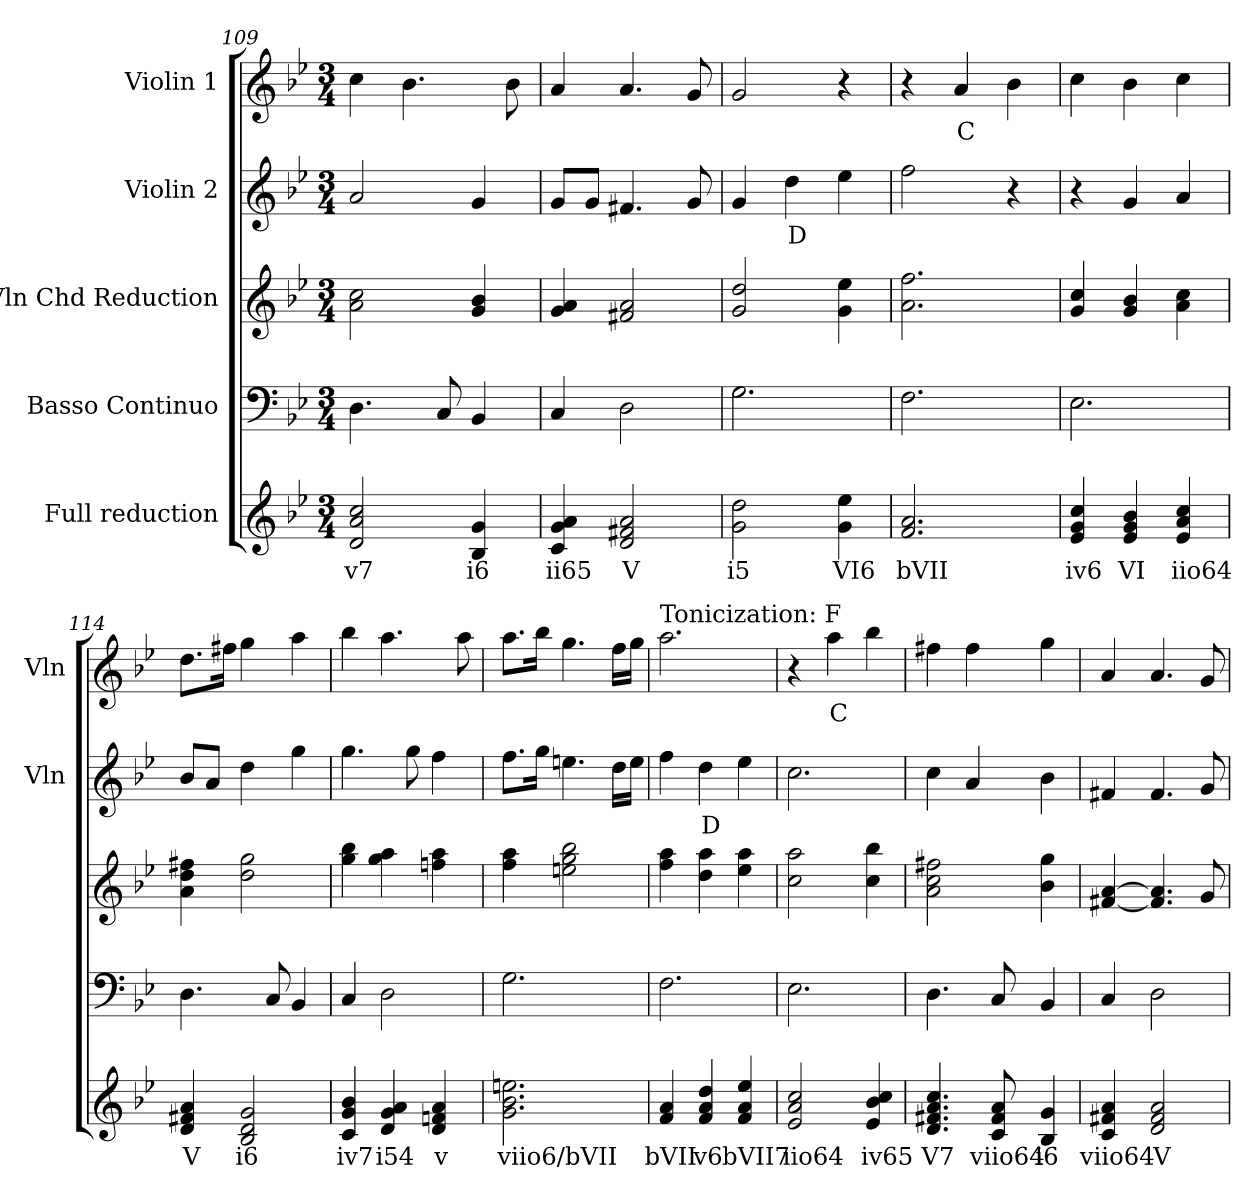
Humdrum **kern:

**kern	**text	**kern	**kern	**kern	**text	**kern	**text
*part5	*part5	*part4	*part3	*part2	*part2	*part1	*part1
*staff5	*staff5	*staff4	*staff3	*staff2	*staff2	*staff1	*staff1
*I"Full reduction	*	*I"Basso Continuo	*I"Vln Chd Reduction	*I"Violin 2	*	*I"Violin 1	*
*	*	*	*	*I'Vln	*	*I'Vln	*
*clefG2	*	*clefF4	*clefG2	*clefG2	*	*clefG2	*
*k[b-e-]	*	*k[b-e-]	*k[b-e-]	*k[b-e-]	*	*k[b-e-]	*
*M3/4	*	*M3/4	*M3/4	*M3/4	*	*M3/4	*
=109	=109	=109	=109	=109	=109	=109	=109
!	!LO:LY:b	!	!	!	!	!	!
2d/ 2a/ 2cc/	v7	4.D\	2a\ 2cc\	2a/	.	4cc\	.
.	.	.	.	.	.	4.b-\	.
.	.	8C/	.	.	.	.	.
!	!LO:LY:b	!	!	!	!	!	!
4B-/ 4g/	i6	4BB-/	4g/ 4b-/	4g/	.	.	.
.	.	.	.	.	.	8b-\	.
=110	=110	=110	=110	=110	=110	=110	=110
!	!LO:LY:b	!	!	!	!	!	!
4c/ 4g/ 4a/	ii65	4C/	4g/ 4a/	8g/L	.	4a/	.
.	.	.	.	8g/J	.	.	.
!	!LO:LY:b	!	!	!	!	!	!
2d/ 2f#X/ 2a/	V	2D\	2f#X/ 2a/	4.f#X/	.	4.a/	.
.	.	.	.	8g/	.	8g/	.
!!LO:LB:g=z
=111	=111	=111	=111	=111	=111	=111	=111
!	!LO:LY:b	!	!	!	!	!	!
2g\ 2dd\	i5	2.G\	2g/ 2dd/	4g/	.	2g/	.
!	!	!	!	!	!LO:LY:b	!	!
.	.	.	.	4dd\	D	.	.
!	!LO:LY:b	!	!	!	!	!	!
4g\ 4ee-\	VI6	.	4g\ 4ee-\	4ee-\	.	4r	.
=112	=112	=112	=112	=112	=112	=112	=112
!	!LO:LY:b	!	!	!	!	!	!
2.f/ 2.a/	bVII	2.F\	2.a\ 2.ff\	2ff\	.	4r	.
!	!	!	!	!	!	!	!LO:LY:b
.	.	.	.	.	.	4a/	C
.	.	.	.	4r	.	4b-\	.
=113	=113	=113	=113	=113	=113	=113	=113
!	!LO:LY:b	!	!	!	!	!	!
4e-/ 4g/ 4cc/	iv6	2.E-\	4g/ 4cc/	4r	.	4cc\	.
!	!LO:LY:b	!	!	!	!	!	!
4e-/ 4g/ 4b-/	VI	.	4g/ 4b-/	4g/	.	4b-\	.
!	!LO:LY:b	!	!	!	!	!	!
4e-/ 4a/ 4cc/	iio64	.	4a\ 4cc\	4a/	.	4cc\	.
=114	=114	=114	=114	=114	=114	=114	=114
!	!LO:LY:b	!	!	!	!	!	!
4d/ 4f#X/ 4a/	V	4.D\	4a\ 4dd\ 4ff#X\	8b-/L	.	8.dd\L	.
.	.	.	.	8a/J	.	.	.
.	.	.	.	.	.	16ff#X\Jk	.
!	!LO:LY:b	!	!	!	!	!	!
2B-/ 2d/ 2g/	i6	.	2dd\ 2gg\	4dd\	.	4gg\	.
.	.	8C/	.	.	.	.	.
.	.	4BB-/	.	4gg\	.	4aa\	.
=115	=115	=115	=115	=115	=115	=115	=115
!	!LO:LY:b	!	!	!	!	!	!
4c/ 4g/ 4b-/	iv7	4C/	4gg\ 4bb-\	4.gg\	.	4bb-\	.
!	!LO:LY:b	!	!	!	!	!	!
4d/ 4g/ 4a/	i54	2D\	4gg\ 4aa\	.	.	4.aa\	.
.	.	.	.	8gg\	.	.	.
!	!LO:LY:b	!	!	!	!	!	!
4d/ 4fn/ 4a/	v	.	4ffn\ 4aa\	4ff\	.	.	.
.	.	.	.	.	.	8aa\	.
!!LO:LB:g=z
=116	=116	=116	=116	=116	=116	=116	=116
!	!LO:LY:b	!	!	!	!	!	!
2.g\ 2.b-\ 2.een\	viio6/bVII	2.G\	4ff\ 4aa\	8.ff\L	.	8.aa\L	.
.	.	.	.	16gg\Jk	.	16bb-\Jk	.
.	.	.	2een\ 2gg\ 2bb-\	4.een\	.	4.gg\	.
.	.	.	.	16dd\LL	.	16ff\LL	.
.	.	.	.	16ee\JJ	.	16gg\JJ	.
=117	=117	=117	=117	=117	=117	=117	=117
!	!	!	!	!	!	!LO:TX:a:t=Tonicization&colon; F	!
!	!LO:LY:b	!	!	!	!	!	!
4f/ 4a/	bVII	2.F\	4ff\ 4aa\	4ff\	.	2.aa\	.
!	!LO:LY:b	!	!	!	!LO:LY:b	!	!
4f/ 4a/ 4dd/	v6	.	4dd\ 4aa\	4dd\	D	.	.
!	!LO:LY:b	!	!	!	!	!	!
4f/ 4a/ 4ee-/	bVII7	.	4ee-\ 4aa\	4ee-\	.	.	.
=118	=118	=118	=118	=118	=118	=118	=118
!	!LO:LY:b	!	!	!	!	!	!
2e-/ 2a/ 2cc/	iio64	2.E-\	2cc\ 2aa\	2.cc\	.	4r	.
!	!	!	!	!	!	!	!LO:LY:b
.	.	.	.	.	.	4aa\	C
!	!LO:LY:b	!	!	!	!	!	!
4e-/ 4b-/ 4cc/	iv65	.	4cc\ 4bb-\	.	.	4bb-\	.
=119	=119	=119	=119	=119	=119	=119	=119
!	!LO:LY:b	!	!	!	!	!	!
4.d/ 4.f#X/ 4.a/ 4.cc/	V7	4.D\	2a\ 2cc\ 2ff#X\	4cc\	.	4ff#X\	.
.	.	.	.	4a/	.	4ff#\	.
!	!LO:LY:b	!	!	!	!	!	!
8c/ 8f#/ 8a/	viio64	8C/	.	.	.	.	.
!	!LO:LY:b	!	!	!	!	!	!
4B-/ 4g/	i6	4BB-/	4b-\ 4gg\	4b-\	.	4gg\	.
=120	=120	=120	=120	=120	=120	=120	=120
!	!LO:LY:b	!	!	!	!	!	!
4c/ 4f#X/ 4a/	viio64	4C/	[4f#X/ [4a/	4f#X/	.	4a/	.
!	!LO:LY:b	!	!	!	!	!	!
2d/ 2f#/ 2a/	V	2D\	4.f#/] 4.a/]	4.f#/	.	4.a/	.
.	.	.	8g/	8g/	.	8g/	.
=	=	=	=	=	=	=	=
*-	*-	*-	*-	*-	*-	*-	*-
